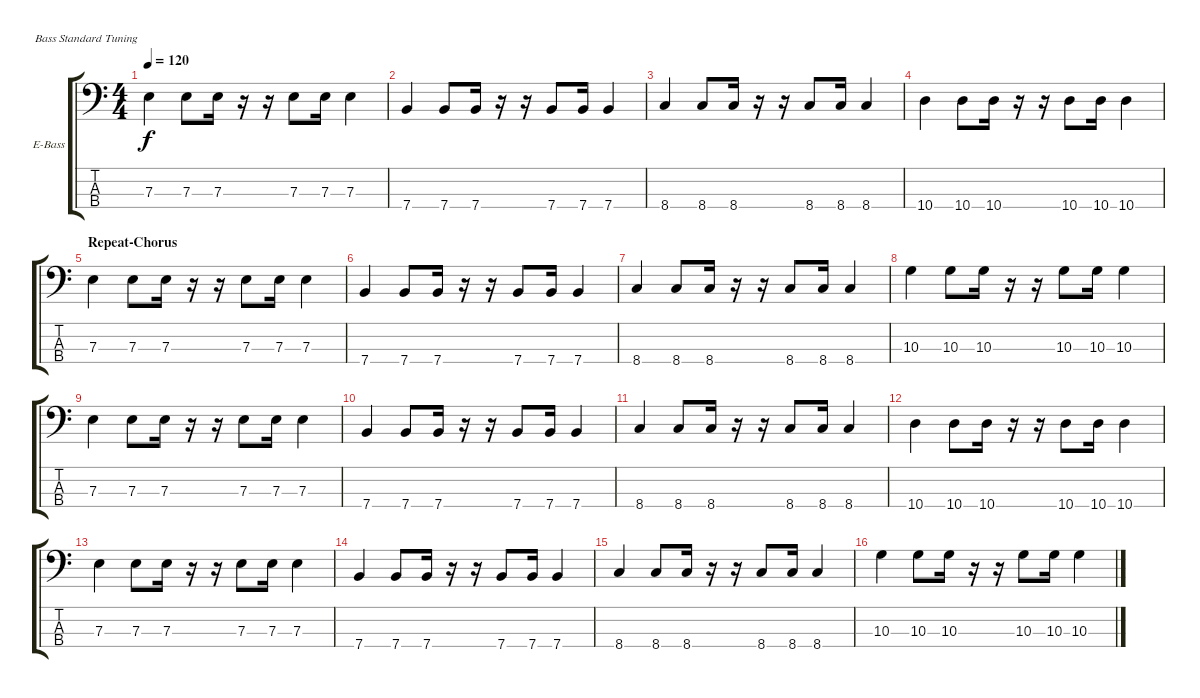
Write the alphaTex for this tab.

\defaultSystemsLayout 4
\bracketExtendMode groupsimilarinstruments
\firstSystemTrackNameOrientation horizontal
\otherSystemsTrackNameOrientation horizontal
\track ("Bass" "E-Bass") {instrument electricbassfinger}
\staff {score tabs}
\tuning (G2 D2 A1 E1)
\ts (4 4)
\tempo 120
\clef f4
\ks c
7.3.4{dy f} 7.3.8 7.3.16 r.16 r.16 7.3.8 7.3.16 7.3.4 |
7.4.4 7.4.8 7.4.16 r.16 r.16 7.4.8 7.4.16 7.4.4 |
8.4.4 8.4.8 8.4.16 r.16 r.16 8.4.8 8.4.16 8.4.4 |
10.4.4 10.4.8 10.4.16 r.16 r.16 10.4.8 10.4.16 10.4.4 |
\section ("" "Repeat-Chorus")
7.3.4 7.3.8 7.3.16 r.16 r.16 7.3.8 7.3.16 7.3.4 |
7.4.4 7.4.8 7.4.16 r.16 r.16 7.4.8 7.4.16 7.4.4 |
8.4.4 8.4.8 8.4.16 r.16 r.16 8.4.8 8.4.16 8.4.4 |
10.3.4 10.3.8 10.3.16 r.16 r.16 10.3.8 10.3.16 10.3.4 |
7.3.4 7.3.8 7.3.16 r.16 r.16 7.3.8 7.3.16 7.3.4 |
7.4.4 7.4.8 7.4.16 r.16 r.16 7.4.8 7.4.16 7.4.4 |
8.4.4 8.4.8 8.4.16 r.16 r.16 8.4.8 8.4.16 8.4.4 |
10.4.4 10.4.8 10.4.16 r.16 r.16 10.4.8 10.4.16 10.4.4 |
7.3.4 7.3.8 7.3.16 r.16 r.16 7.3.8 7.3.16 7.3.4 |
7.4.4 7.4.8 7.4.16 r.16 r.16 7.4.8 7.4.16 7.4.4 |
8.4.4 8.4.8 8.4.16 r.16 r.16 8.4.8 8.4.16 8.4.4 |
10.3.4 10.3.8 10.3.16 r.16 r.16 10.3.8 10.3.16 10.3.4
